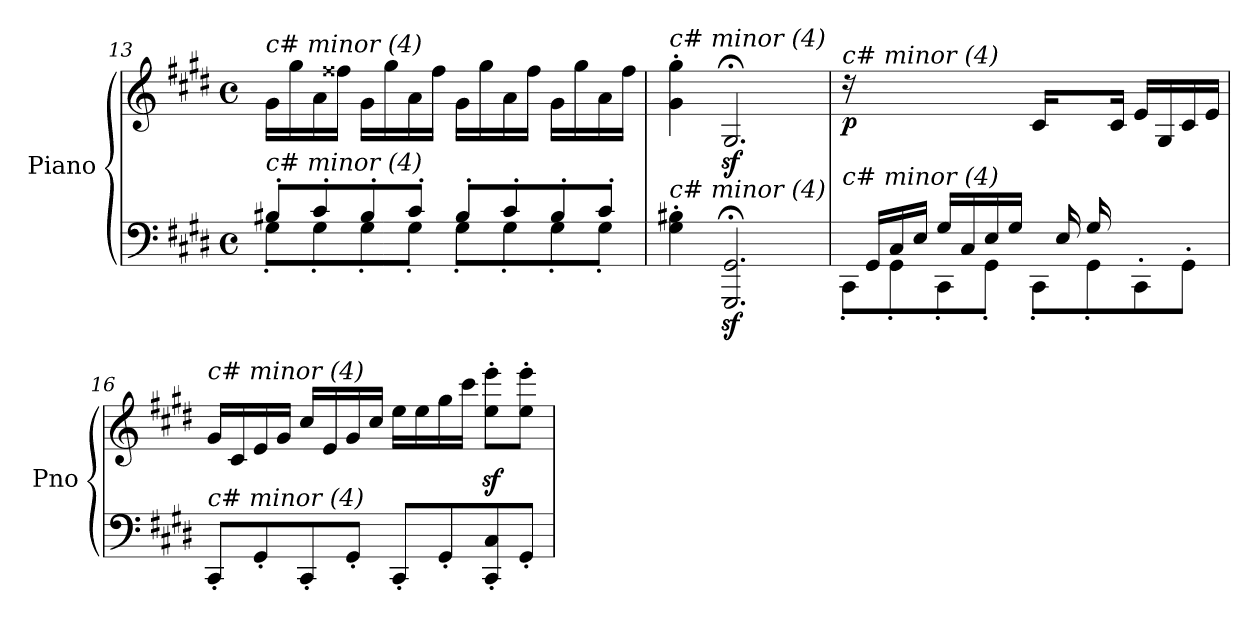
**kern	**kern	**dynam
*part1	*part1	*part1
*staff2	*staff1	*staff1/2
*I"Piano	*	*
*I'Pno	*	*
!!LO:PB:g=z
*clefF4	*clefG2	*
*k[f#c#g#d#]	*k[f#c#g#d#]	*
*M4/4	*M4/4	*
*met(c)	*met(c)	*
=13	=13	=13
*^	*	*
!	!	!LO:TX:i:t=c# minor (4)	!
!LO:TX:i:t=c# minor (4)	!	!	!
8B#X'/L	8G#'\L	16g#\LL	.
.	.	16gg#\	.
8c#'/	8G#'\	16a\	.
.	.	16ff##X\JJ	.
8B#'/	8G#'\	16g#\LL	.
.	.	16gg#\	.
8c#'/J	8G#'\J	16a\	.
.	.	16ff##\JJ	.
8B#'/L	8G#'\L	16g#\LL	.
.	.	16gg#\	.
8c#'/	8G#'\	16a\	.
.	.	16ff##\JJ	.
8B#'/	8G#'\	16g#\LL	.
.	.	16gg#\	.
8c#'/J	8G#'\J	16a\	.
.	.	16ff##\JJ	.
*v	*v	*	*
=14	=14	=14
!	!LO:TX:i:t=c# minor (4)	!
!LO:TX:i:t=c# minor (4)	!	!
4G#\' 4B#X\'	4g#\' 4gg#\'	.
2.GGG#/z<;< 2.GG#/z<;<	2.G#z<;</	.
=15	=15	=15
*^	*	*
!	!	!LO:TX:i:t=c# minor (4)	!
!LO:TX:i:t=c# minor (4)	!	!	!
!	!	!	!LO:DY:b
16ryy	8CC#'\L	16rdd	p
16GG#/LL	.	4..ryy	.
16C#/	8GG#'\	.	.
16E/JJ	.	.	.
16G#/LL	8CC#'\	.	.
16C#/	.	.	.
16E/	8GG#'\J	.	.
16G#/JJ	.	.	.
16ryy	8CC#'\L	16c#/LL	.
16E/	.	8ryy	.
16G#/	8GG#'\	.	.
4ryy	.	16c#/JJ	.
.	8CC#'\	16e/LL	.
.	.	16G#/	.
.	8GG#'\J	16c#/	.
16ryy	.	16e/JJ	.
*v	*v	*	*
=16	=16	=16
!	!LO:TX:i:t=c# minor (4)	!
!LO:TX:i:t=c# minor (4)	!	!
!	!	!LO:DY:b=2
8CC#'/L	16g#/LL	other-dynamics
.	16c#/	.
8GG#'/	16e/	.
.	16g#/JJ	.
8CC#'/	16cc#/LL	.
.	16e/	.
8GG#'/J	16g#/	.
.	16cc#/JJ	.
8CC#'/L	16ee\LL	.
.	16ee\	.
8GG#'/	16gg#\	.
.	16ccc#\JJ	.
8CC#/' 8C#/'	8ee\z<' 8eee\z<'L	.
8GG#'/J	8ee\' 8eee\'J	.
=	=	=
*-	*-	*-
